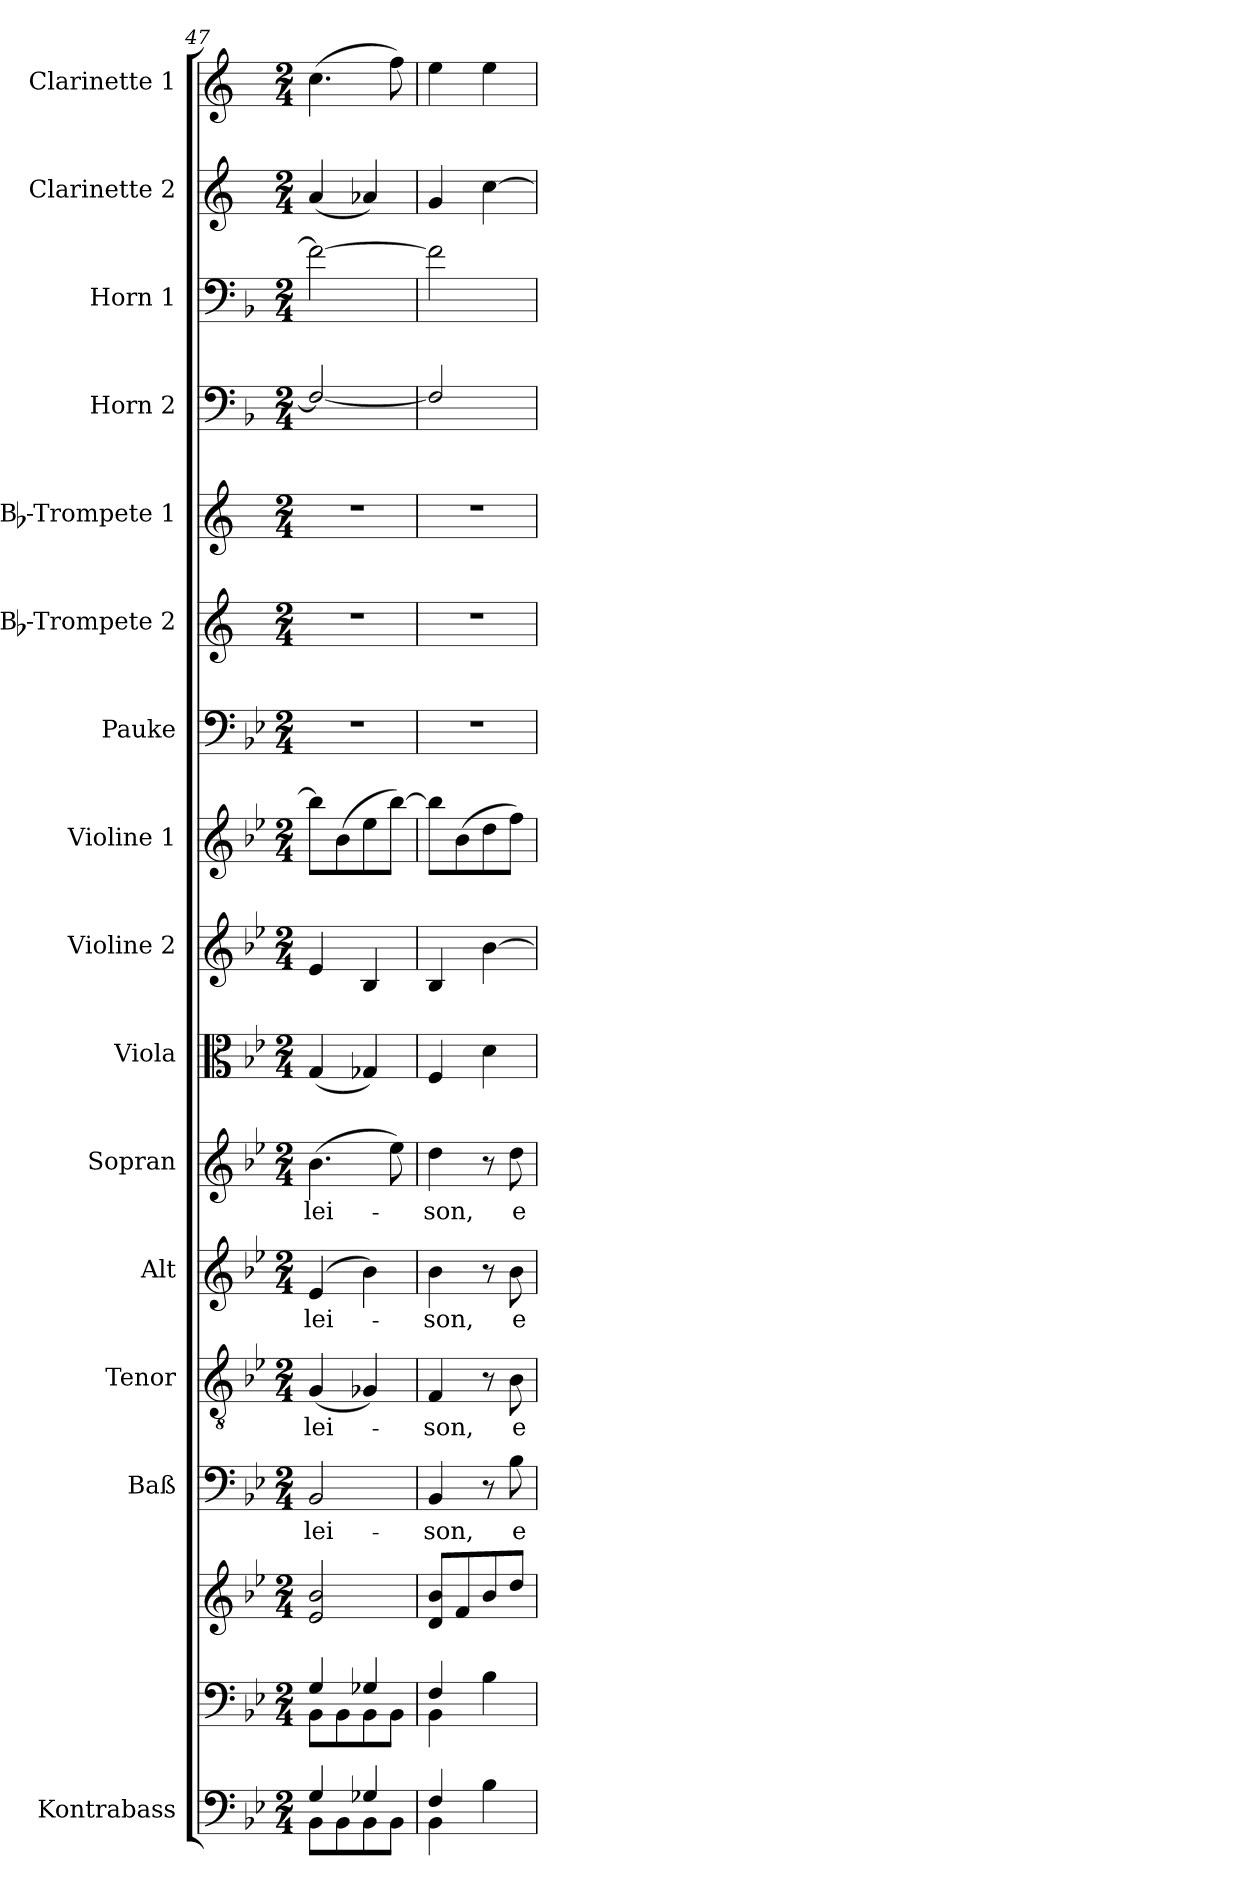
**kern	**kern	**kern	**kern	**text	**kern	**text	**kern	**text	**kern	**text	**kern	**kern	**kern	**kern	**kern	**kern	**kern	**kern	**kern	**kern
*part16	*part15	*part15	*part14	*part14	*part13	*part13	*part12	*part12	*part11	*part11	*part10	*part9	*part8	*part7	*part6	*part5	*part4	*part3	*part2	*part1
*staff17	*staff16	*staff15	*staff14	*staff14	*staff13	*staff13	*staff12	*staff12	*staff11	*staff11	*staff10	*staff9	*staff8	*staff7	*staff6	*staff5	*staff4	*staff3	*staff2	*staff1
*I"Kontrabass	*	*	*I"Baß	*	*I"Tenor	*	*I"Alt	*	*I"Sopran	*	*I"Viola	*I"Violine 2	*I"Violine 1	*I"Pauke	*I"Bb-Trompete 2	*I"Bb-Trompete 1	*I"Horn 2	*I"Horn 1	*I"Clarinette 2	*I"Clarinette 1
*I'Kb.	*	*	*I'Baß	*	*I'Ten	*	*I'Alt	*	*I'Sop	*	*I'Vla.	*I'Vln. 2	*I'Vln. 1	*I'Pk.	*I'Bb Trp. 2	*I'Bb Trp. 1	*I'Hrn. 2	*I'Hrn. 1	*I'Cl. 2	*I'Cl. 1
*clefF4	*clefF4	*clefG2	*clefF4	*	*clefGv2	*	*clefG2	*	*clefG2	*	*clefC3	*clefG2	*clefG2	*clefF4	*clefG2	*clefG2	*clefF4	*clefF4	*clefG2	*clefG2
*ITrd7c12	*	*	*	*	*	*	*	*	*	*	*	*	*	*	*ITrd1c2	*ITrd1c2	*ITrd4c7	*ITrd4c7	*ITrd1c2	*ITrd1c2
*k[b-e-]	*k[b-e-]	*k[b-e-]	*k[b-e-]	*	*k[b-e-]	*	*k[b-e-]	*	*k[b-e-]	*	*k[b-e-]	*k[b-e-]	*k[b-e-]	*k[b-e-]	*k[b-e-]	*k[b-e-]	*k[b-e-]	*k[b-e-]	*k[b-e-]	*k[b-e-]
*B-:	*B-:	*B-:	*B-:	*	*B-:	*	*B-:	*	*B-:	*	*B-:	*B-:	*B-:	*B-:	*B-:	*B-:	*B-:	*B-:	*B-:	*B-:
*M2/4	*M2/4	*M2/4	*M2/4	*	*M2/4	*	*M2/4	*	*M2/4	*	*M2/4	*M2/4	*M2/4	*M2/4	*M2/4	*M2/4	*M2/4	*M2/4	*M2/4	*M2/4
=47	=47	=47	=47	=47	=47	=47	=47	=47	=47	=47	=47	=47	=47	=47	=47	=47	=47	=47	=47	=47
*^	*^	*	*	*	*	*	*	*	*	*	*	*	*	*	*	*	*	*	*	*
!	!	!	!	!	!	!LO:LY:b	!	!LO:LY:b	!	!LO:LY:b	!	!LO:LY:b	!	!	!	!	!	!	!	!	!	!
4GG/	8BBB-\L	4G/	8BB-\L	2e-/ 2b-/	2BB-/	-lei-	(<4G/	-lei-	(4e-/	-lei-	(>4.b-\	-lei-	(<4G/	4e-/	8bb-\L]	2r	2r	2r	2BB-/_	2B-\_	(<4g/	(>4.b-\
.	8BBB-\	.	8BB-\	.	.	.	.	.	.	.	.	.	.	.	(>8b-\	.	.	.	.	.	.	.
4GG-X/	8BBB-\	4G-X/	8BB-\	.	.	.	4G-X/)	.	4b-\)	.	.	.	4G-X/)	4B-/	8ee-\	.	.	.	.	.	4g-X/)	.
.	8BBB-\J	.	8BB-\J	.	.	.	.	.	.	.	8ee-\)	.	.	.	[8bb-\J)	.	.	.	.	.	.	8ee-\)
!!LO:PB:g=z
=48	=48	=48	=48	=48	=48	=48	=48	=48	=48	=48	=48	=48	=48	=48	=48	=48	=48	=48	=48	=48	=48	=48
!	!	!	!	!	!	!LO:LY:b	!	!LO:LY:b	!	!LO:LY:b	!	!LO:LY:b	!	!	!	!	!	!	!	!	!	!
4FF/	4BBB-\	4F/	4BB-\	8d/ 8b-/L	4BB-/	-son,	4F/	-son,	4b-\	-son,	4dd\	-son,	4F/	4B-/	8bb-\L]	2r	2r	2r	2BB-/]	2B-\]	4f/	4dd\
.	.	.	.	8f/	.	.	.	.	.	.	.	.	.	.	(>8b-\	.	.	.	.	.	.	.
4BB-\	4ryy	4B-\	4ryy	8b-/	8r	.	8r	.	8r	.	8r	.	4d\	[4b-\	8dd\	.	.	.	.	.	[4b-\	4dd\
!	!	!	!	!	!	!LO:LY:b	!	!LO:LY:b	!	!LO:LY:b	!	!LO:LY:b	!	!	!	!	!	!	!	!	!	!
.	.	.	.	8dd/J	8B-\	e-	8B-\	e-	8b-\	e-	8dd\	e-	.	.	8ff\J)	.	.	.	.	.	.	.
*v	*v	*	*	*	*	*	*	*	*	*	*	*	*	*	*	*	*	*	*	*	*	*
*	*v	*v	*	*	*	*	*	*	*	*	*	*	*	*	*	*	*	*	*	*	*
=	=	=	=	=	=	=	=	=	=	=	=	=	=	=	=	=	=	=	=	=
*-	*-	*-	*-	*-	*-	*-	*-	*-	*-	*-	*-	*-	*-	*-	*-	*-	*-	*-	*-	*-
